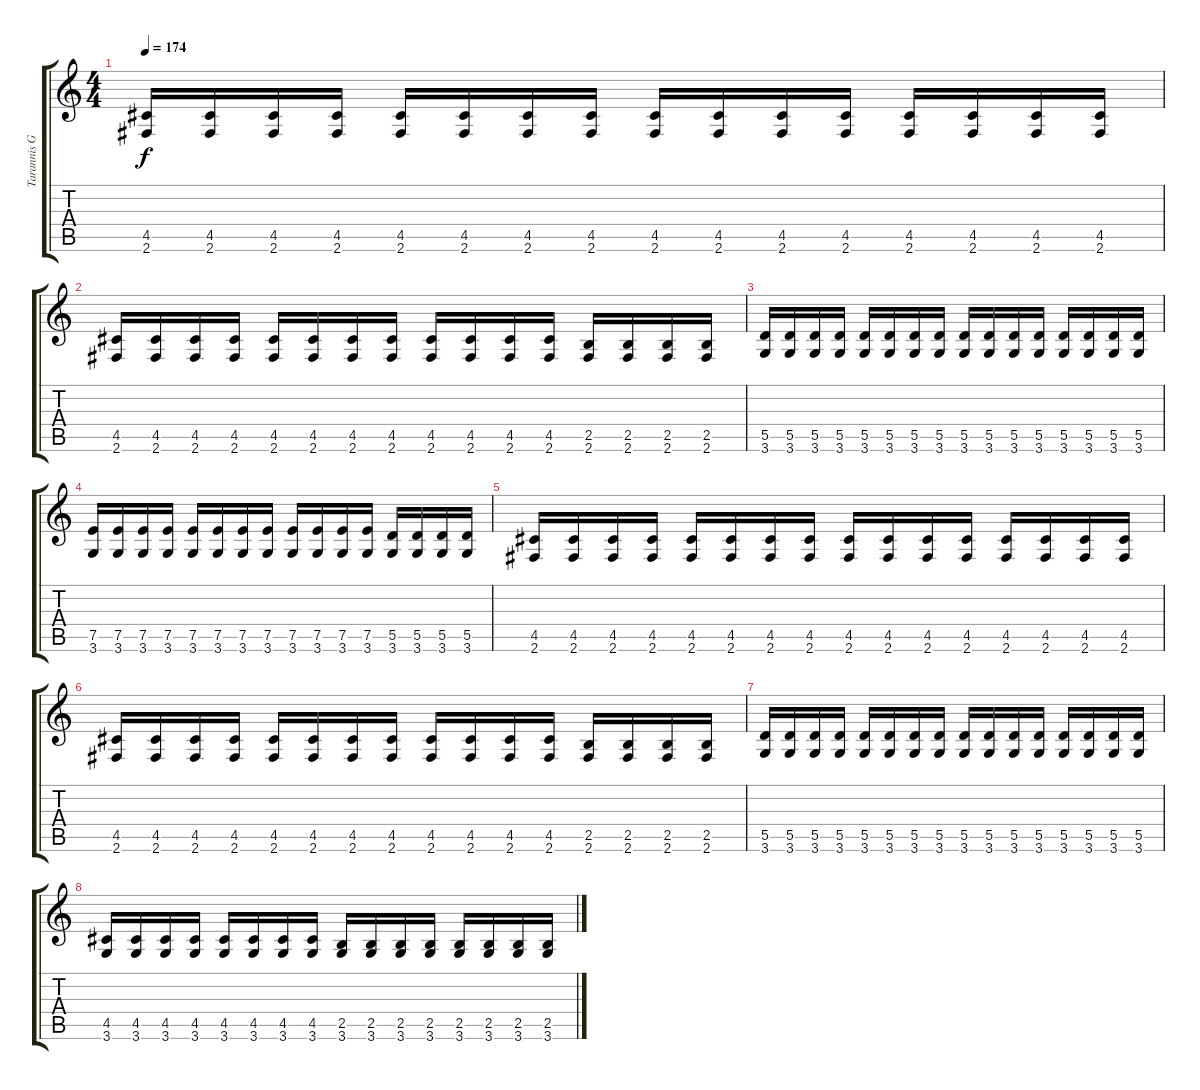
\track ("Tarannis Guitar 2" "Tarannis G") {instrument overdrivenguitar}
\staff {score tabs}
\tuning (E4 B3 G3 D3 A2 E2) {hide}
\ts (4 4)
\tempo 174
\clef g2
\ks c
(4.5 2.6).16{dy f} (4.5 2.6).16 (4.5 2.6).16 (4.5 2.6).16 (4.5 2.6).16 (4.5 2.6).16 (4.5 2.6).16 (4.5 2.6).16 (4.5 2.6).16 (4.5 2.6).16 (4.5 2.6).16 (4.5 2.6).16 (4.5 2.6).16 (4.5 2.6).16 (4.5 2.6).16 (4.5 2.6).16 |
(4.5 2.6).16 (4.5 2.6).16 (4.5 2.6).16 (4.5 2.6).16 (4.5 2.6).16 (4.5 2.6).16 (4.5 2.6).16 (4.5 2.6).16 (4.5 2.6).16 (4.5 2.6).16 (4.5 2.6).16 (4.5 2.6).16 (2.5 2.6).16 (2.5 2.6).16 (2.5 2.6).16 (2.5 2.6).16 |
(5.5 3.6).16 (5.5 3.6).16 (5.5 3.6).16 (5.5 3.6).16 (5.5 3.6).16 (5.5 3.6).16 (5.5 3.6).16 (5.5 3.6).16 (5.5 3.6).16 (5.5 3.6).16 (5.5 3.6).16 (5.5 3.6).16 (5.5 3.6).16 (5.5 3.6).16 (5.5 3.6).16 (5.5 3.6).16 |
(7.5 3.6).16 (7.5 3.6).16 (7.5 3.6).16 (7.5 3.6).16 (7.5 3.6).16 (7.5 3.6).16 (7.5 3.6).16 (7.5 3.6).16 (7.5 3.6).16 (7.5 3.6).16 (7.5 3.6).16 (7.5 3.6).16 (5.5 3.6).16 (5.5 3.6).16 (5.5 3.6).16 (5.5 3.6).16 |
(4.5 2.6).16 (4.5 2.6).16 (4.5 2.6).16 (4.5 2.6).16 (4.5 2.6).16 (4.5 2.6).16 (4.5 2.6).16 (4.5 2.6).16 (4.5 2.6).16 (4.5 2.6).16 (4.5 2.6).16 (4.5 2.6).16 (4.5 2.6).16 (4.5 2.6).16 (4.5 2.6).16 (4.5 2.6).16 |
(4.5 2.6).16 (4.5 2.6).16 (4.5 2.6).16 (4.5 2.6).16 (4.5 2.6).16 (4.5 2.6).16 (4.5 2.6).16 (4.5 2.6).16 (4.5 2.6).16 (4.5 2.6).16 (4.5 2.6).16 (4.5 2.6).16 (2.5 2.6).16 (2.5 2.6).16 (2.5 2.6).16 (2.5 2.6).16 |
(5.5 3.6).16 (5.5 3.6).16 (5.5 3.6).16 (5.5 3.6).16 (5.5 3.6).16 (5.5 3.6).16 (5.5 3.6).16 (5.5 3.6).16 (5.5 3.6).16 (5.5 3.6).16 (5.5 3.6).16 (5.5 3.6).16 (5.5 3.6).16 (5.5 3.6).16 (5.5 3.6).16 (5.5 3.6).16 |
(4.5 3.6).16 (4.5 3.6).16 (4.5 3.6).16 (4.5 3.6).16 (4.5 3.6).16 (4.5 3.6).16 (4.5 3.6).16 (4.5 3.6).16 (2.5 3.6).16 (2.5 3.6).16 (2.5 3.6).16 (2.5 3.6).16 (2.5 3.6).16 (2.5 3.6).16 (2.5 3.6).16 (2.5 3.6).16
